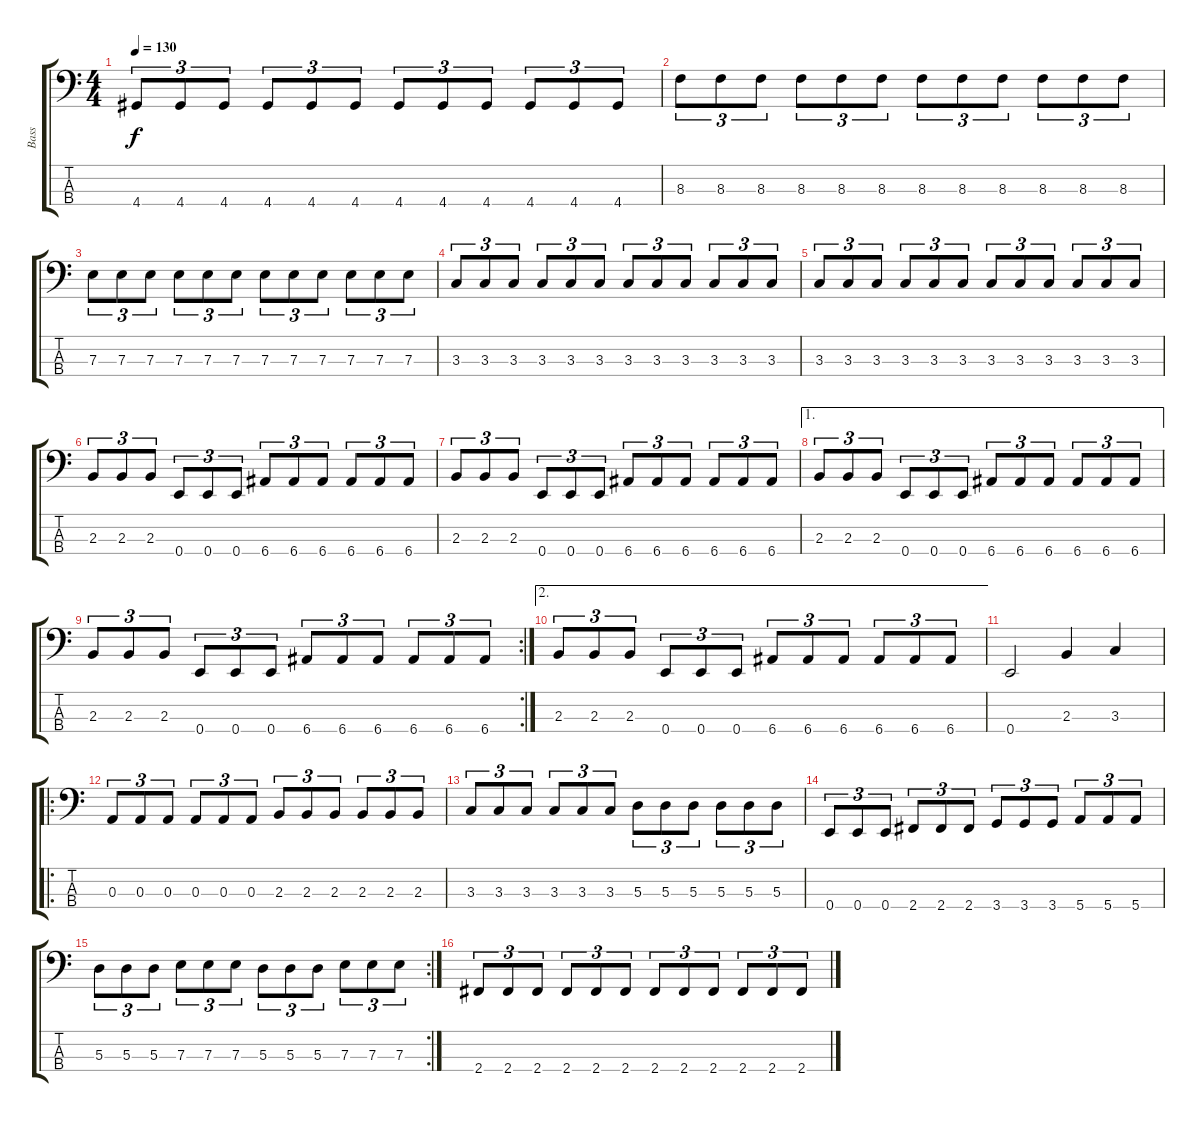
\track ("Bass" "Bass") {instrument electricbassfinger}
\staff {score tabs}
\tuning (G2 D2 A1 E1) {hide}
\ts (4 4)
\tempo 130
\clef f4
\ks c
4.4.8{tu (3 2) dy f} 4.4.8{tu (3 2)} 4.4.8{tu (3 2)} 4.4.8{tu (3 2)} 4.4.8{tu (3 2)} 4.4.8{tu (3 2)} 4.4.8{tu (3 2)} 4.4.8{tu (3 2)} 4.4.8{tu (3 2)} 4.4.8{tu (3 2)} 4.4.8{tu (3 2)} 4.4.8{tu (3 2)} |
8.3.8{tu (3 2)} 8.3.8{tu (3 2)} 8.3.8{tu (3 2)} 8.3.8{tu (3 2)} 8.3.8{tu (3 2)} 8.3.8{tu (3 2)} 8.3.8{tu (3 2)} 8.3.8{tu (3 2)} 8.3.8{tu (3 2)} 8.3.8{tu (3 2)} 8.3.8{tu (3 2)} 8.3.8{tu (3 2)} |
7.3.8{tu (3 2)} 7.3.8{tu (3 2)} 7.3.8{tu (3 2)} 7.3.8{tu (3 2)} 7.3.8{tu (3 2)} 7.3.8{tu (3 2)} 7.3.8{tu (3 2)} 7.3.8{tu (3 2)} 7.3.8{tu (3 2)} 7.3.8{tu (3 2)} 7.3.8{tu (3 2)} 7.3.8{tu (3 2)} |
3.3.8{tu (3 2)} 3.3.8{tu (3 2)} 3.3.8{tu (3 2)} 3.3.8{tu (3 2)} 3.3.8{tu (3 2)} 3.3.8{tu (3 2)} 3.3.8{tu (3 2)} 3.3.8{tu (3 2)} 3.3.8{tu (3 2)} 3.3.8{tu (3 2)} 3.3.8{tu (3 2)} 3.3.8{tu (3 2)} |
3.3.8{tu (3 2)} 3.3.8{tu (3 2)} 3.3.8{tu (3 2)} 3.3.8{tu (3 2)} 3.3.8{tu (3 2)} 3.3.8{tu (3 2)} 3.3.8{tu (3 2)} 3.3.8{tu (3 2)} 3.3.8{tu (3 2)} 3.3.8{tu (3 2)} 3.3.8{tu (3 2)} 3.3.8{tu (3 2)} |
2.3.8{tu (3 2)} 2.3.8{tu (3 2)} 2.3.8{tu (3 2)} 0.4.8{tu (3 2)} 0.4.8{tu (3 2)} 0.4.8{tu (3 2)} 6.4.8{tu (3 2)} 6.4.8{tu (3 2)} 6.4.8{tu (3 2)} 6.4.8{tu (3 2)} 6.4.8{tu (3 2)} 6.4.8{tu (3 2)} |
2.3.8{tu (3 2)} 2.3.8{tu (3 2)} 2.3.8{tu (3 2)} 0.4.8{tu (3 2)} 0.4.8{tu (3 2)} 0.4.8{tu (3 2)} 6.4.8{tu (3 2)} 6.4.8{tu (3 2)} 6.4.8{tu (3 2)} 6.4.8{tu (3 2)} 6.4.8{tu (3 2)} 6.4.8{tu (3 2)} |
\ae 1
2.3.8{tu (3 2)} 2.3.8{tu (3 2)} 2.3.8{tu (3 2)} 0.4.8{tu (3 2)} 0.4.8{tu (3 2)} 0.4.8{tu (3 2)} 6.4.8{tu (3 2)} 6.4.8{tu (3 2)} 6.4.8{tu (3 2)} 6.4.8{tu (3 2)} 6.4.8{tu (3 2)} 6.4.8{tu (3 2)} |
\rc 2
2.3.8{tu (3 2)} 2.3.8{tu (3 2)} 2.3.8{tu (3 2)} 0.4.8{tu (3 2)} 0.4.8{tu (3 2)} 0.4.8{tu (3 2)} 6.4.8{tu (3 2)} 6.4.8{tu (3 2)} 6.4.8{tu (3 2)} 6.4.8{tu (3 2)} 6.4.8{tu (3 2)} 6.4.8{tu (3 2)} |
\ae 2
2.3.8{tu (3 2)} 2.3.8{tu (3 2)} 2.3.8{tu (3 2)} 0.4.8{tu (3 2)} 0.4.8{tu (3 2)} 0.4.8{tu (3 2)} 6.4.8{tu (3 2)} 6.4.8{tu (3 2)} 6.4.8{tu (3 2)} 6.4.8{tu (3 2)} 6.4.8{tu (3 2)} 6.4.8{tu (3 2)} |
0.4.2 2.3.4 3.3.4 |
\ro
0.3.8{tu (3 2)} 0.3.8{tu (3 2)} 0.3.8{tu (3 2)} 0.3.8{tu (3 2)} 0.3.8{tu (3 2)} 0.3.8{tu (3 2)} 2.3.8{tu (3 2)} 2.3.8{tu (3 2)} 2.3.8{tu (3 2)} 2.3.8{tu (3 2)} 2.3.8{tu (3 2)} 2.3.8{tu (3 2)} |
3.3.8{tu (3 2)} 3.3.8{tu (3 2)} 3.3.8{tu (3 2)} 3.3.8{tu (3 2)} 3.3.8{tu (3 2)} 3.3.8{tu (3 2)} 5.3.8{tu (3 2)} 5.3.8{tu (3 2)} 5.3.8{tu (3 2)} 5.3.8{tu (3 2)} 5.3.8{tu (3 2)} 5.3.8{tu (3 2)} |
0.4.8{tu (3 2)} 0.4.8{tu (3 2)} 0.4.8{tu (3 2)} 2.4.8{tu (3 2)} 2.4.8{tu (3 2)} 2.4.8{tu (3 2)} 3.4.8{tu (3 2)} 3.4.8{tu (3 2)} 3.4.8{tu (3 2)} 5.4.8{tu (3 2)} 5.4.8{tu (3 2)} 5.4.8{tu (3 2)} |
\rc 2
5.3.8{tu (3 2)} 5.3.8{tu (3 2)} 5.3.8{tu (3 2)} 7.3.8{tu (3 2)} 7.3.8{tu (3 2)} 7.3.8{tu (3 2)} 5.3.8{tu (3 2)} 5.3.8{tu (3 2)} 5.3.8{tu (3 2)} 7.3.8{tu (3 2)} 7.3.8{tu (3 2)} 7.3.8{tu (3 2)} |
2.4.8{tu (3 2)} 2.4.8{tu (3 2)} 2.4.8{tu (3 2)} 2.4.8{tu (3 2)} 2.4.8{tu (3 2)} 2.4.8{tu (3 2)} 2.4.8{tu (3 2)} 2.4.8{tu (3 2)} 2.4.8{tu (3 2)} 2.4.8{tu (3 2)} 2.4.8{tu (3 2)} 2.4.8{tu (3 2)}
